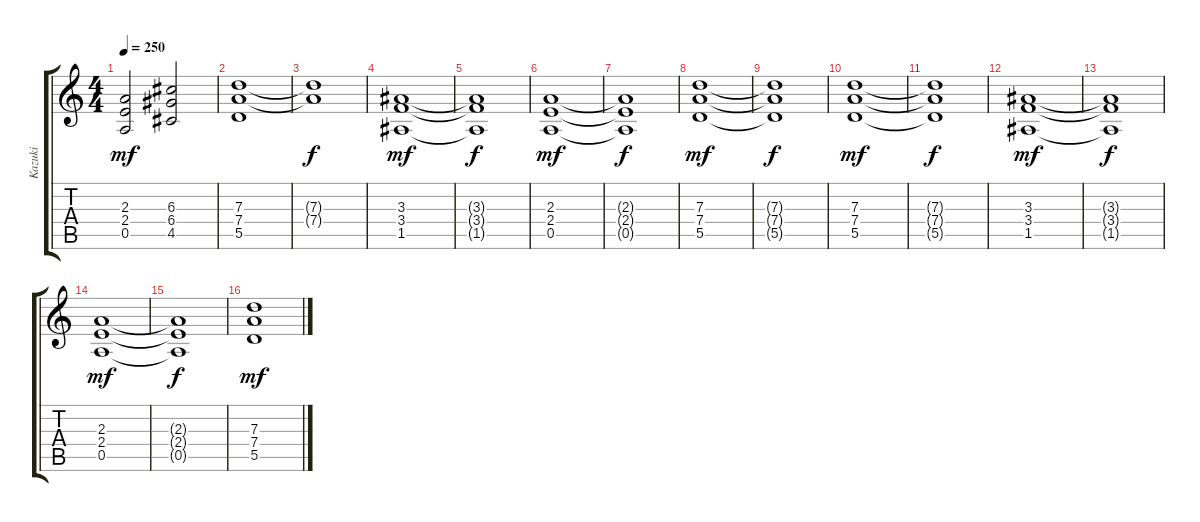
\track ("Kazuki" "Kazuki") {instrument electricguitarclean}
\staff {score tabs}
\tuning (E4 B3 G3 D3 A2 E2) {hide}
\ts (4 4)
\tempo 250
\clef g2
\ks c
(2.3 2.4 0.5).2{dy mf} (6.3 6.4 4.5).2 |
(7.3 7.4 5.5).1 |
(7.3{t} 7.4{t}).1{dy f} |
(3.3 3.4 1.5).1{dy mf} |
(3.3{t} 3.4{t} 1.5{t}).1{dy f} |
(2.3 2.4 0.5).1{dy mf} |
(2.3{t} 2.4{t} 0.5{t}).1{dy f} |
(7.3 7.4 5.5).1{dy mf} |
(7.3{t} 7.4{t} 5.5{t}).1{dy f} |
(7.3 7.4 5.5).1{dy mf} |
(7.3{t} 7.4{t} 5.5{t}).1{dy f} |
(3.3 3.4 1.5).1{dy mf} |
(3.3{t} 3.4{t} 1.5{t}).1{dy f} |
(2.3 2.4 0.5).1{dy mf} |
(2.3{t} 2.4{t} 0.5{t}).1{dy f} |
(7.3 7.4 5.5).1{dy mf}
